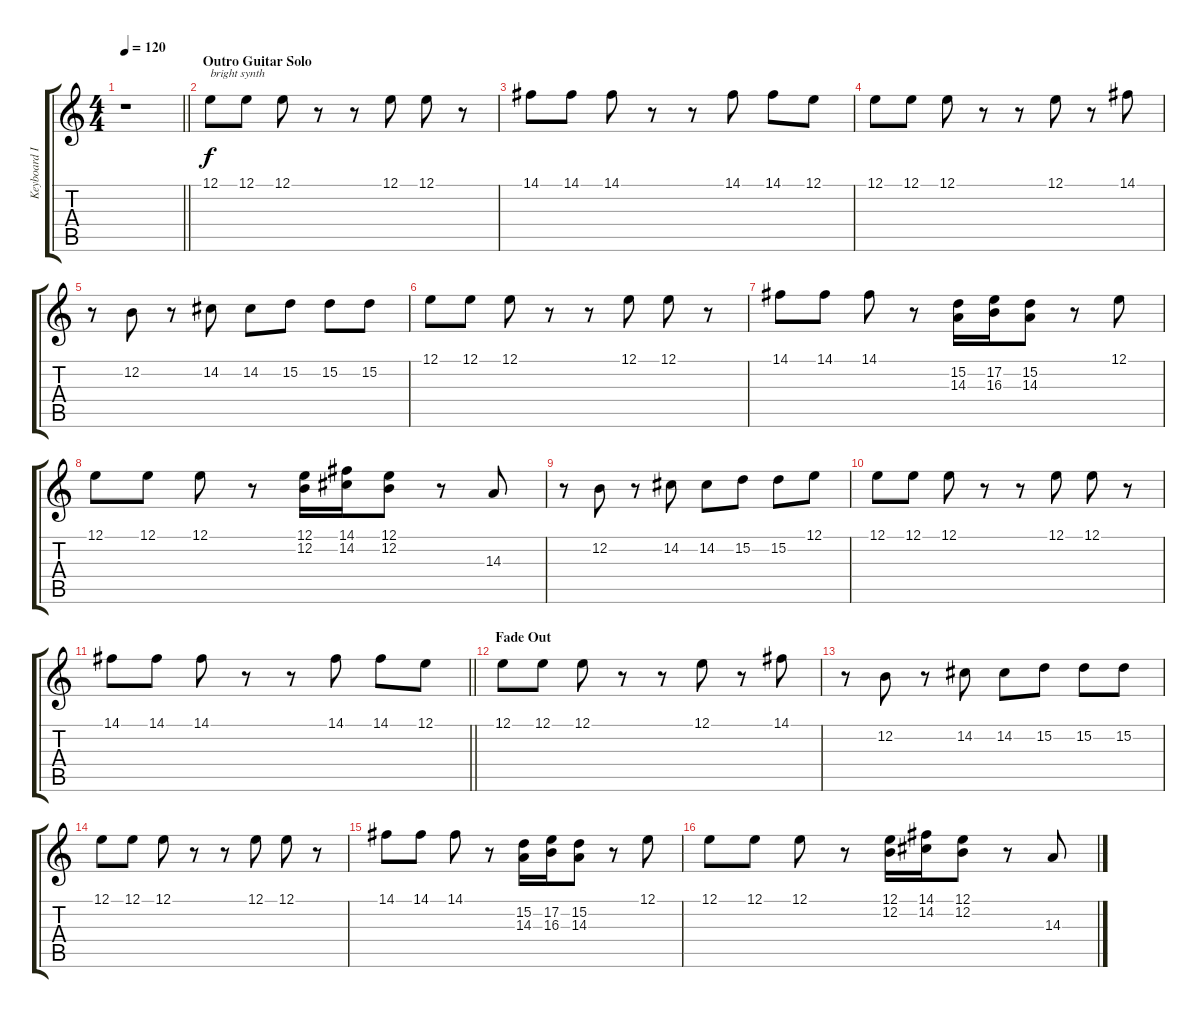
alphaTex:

\track ("Keyboard I" "Keyboard I") {instrument electricgrandpiano}
\staff {score tabs}
\tuning (E4 B3 G3 D3 A2 E2) {hide}
\ts (4 4)
\tempo 120
\clef g2
\barLineRight lightlight
\ks c
r.1{dy f} |
\section ("" "Outro Guitar Solo")
12.1.8{txt "bright synth" volume 9 instrument stringensemble1} 12.1.8 12.1.8 r.8 r.8 12.1.8 12.1.8 r.8 |
14.1.8 14.1.8 14.1.8 r.8 r.8 14.1.8 14.1.8 12.1.8 |
12.1.8 12.1.8 12.1.8 r.8 r.8 12.1.8 r.8 14.1.8 |
r.8 12.2.8 r.8 14.2.8 14.2.8 15.2.8 15.2.8 15.2.8 |
12.1.8 12.1.8 12.1.8 r.8 r.8 12.1.8 12.1.8 r.8 |
14.1.8 14.1.8 14.1.8 r.8 (15.2 14.3).16 (17.2 16.3).16 (15.2 14.3).8 r.8 12.1.8 |
12.1.8 12.1.8 12.1.8 r.8 (12.1 12.2).16 (14.1 14.2).16 (12.1 12.2).8 r.8 14.3.8 |
r.8 12.2.8 r.8 14.2.8 14.2.8 15.2.8 15.2.8 12.1.8 |
12.1.8 12.1.8 12.1.8 r.8 r.8 12.1.8 12.1.8 r.8 |
\barLineRight lightlight
14.1.8 14.1.8 14.1.8 r.8 r.8 14.1.8 14.1.8 12.1.8 |
\section ("" "Fade Out")
12.1.8{volume 5} 12.1.8 12.1.8 r.8 r.8 12.1.8 r.8 14.1.8 |
r.8 12.2.8 r.8 14.2.8 14.2.8 15.2.8 15.2.8 15.2.8 |
12.1.8{volume 3} 12.1.8 12.1.8 r.8 r.8 12.1.8 12.1.8 r.8 |
14.1.8 14.1.8 14.1.8 r.8 (15.2 14.3).16 (17.2 16.3).16 (15.2 14.3).8 r.8 12.1.8 |
12.1.8{volume 0} 12.1.8 12.1.8 r.8 (12.1 12.2).16 (14.1 14.2).16 (12.1 12.2).8 r.8 14.3.8
